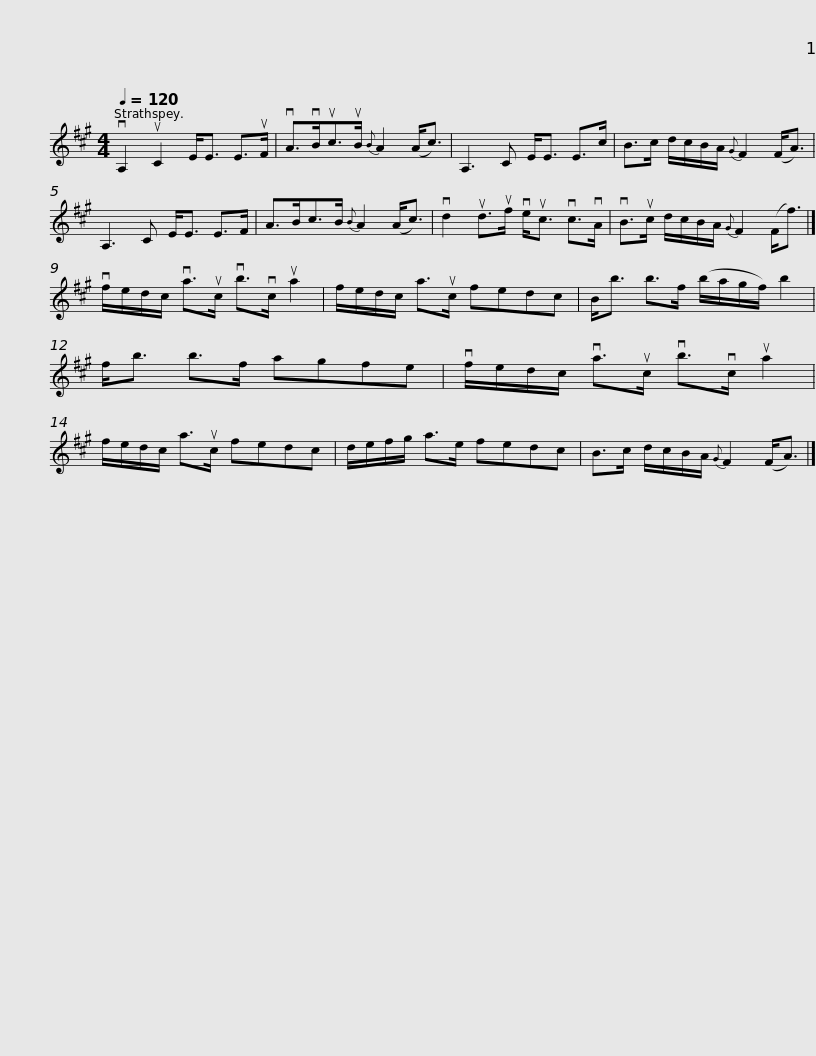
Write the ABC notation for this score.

X:1
L:1/8
Q:1/4=120
M:4/4
I:linebreak $
K:A
V:1 treble
V:1
 vA,2 uC2 E<E E>uF | vA>vBuc>uB{B} A2 (A<c) | A,3 C E<E E>c | B>c d/c/B/A/{G} F2 (F<A) | A,3 C E<E E>F |$ %5
 A>Bc>B{B} A2 (A<c) | vd2 ud>uf ve<uc vc>vA | vB>uc d/c/B/A/{G} F2 (F<f) |] vf/e/d/c/ va>uc vb>vc ua2 |$ f/e/d/c/ a>uc fedc | %10
 B<b b>f (b/a/g/f/) b2 | f<b b>f agfe | vf/e/d/c/ va>uc vb>vc ua2 |$ f/e/d/c/ a>uc fedc | d/e/f/g/ a>e fedc | %15
 B>c d/c/B/A/{G} F2 (F<A) |] %16
